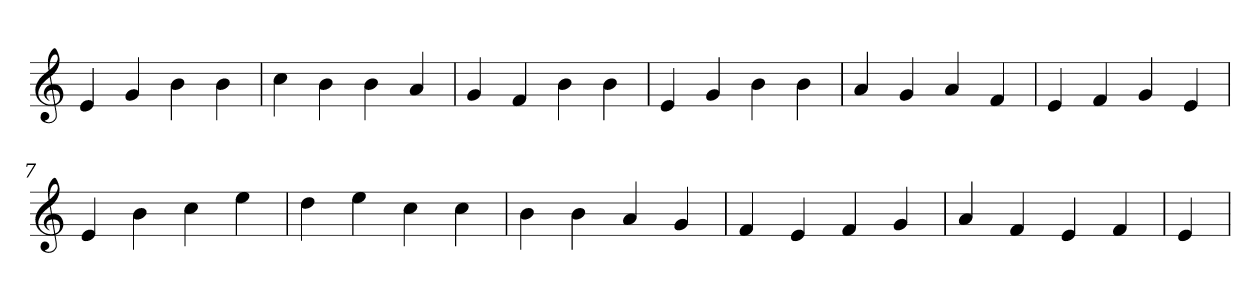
**kern
*part1
*staff1
*clefG2
=1
4e
4g
4b
4b
=2
4cc
4b
4b
4a
=3
4g
4f
4b
4b
=4
4e
4g
4b
4b
=5
4a
4g
4a
4f
=6
4e
4f
4g
4e
=7
4e
4b
4cc
4ee
=8
4dd
4ee
4cc
4cc
=9
4b
4b
4a
4g
=10
4f
4e
4f
4g
=11
4a
4f
4e
4f
=12
4e
=
*-
